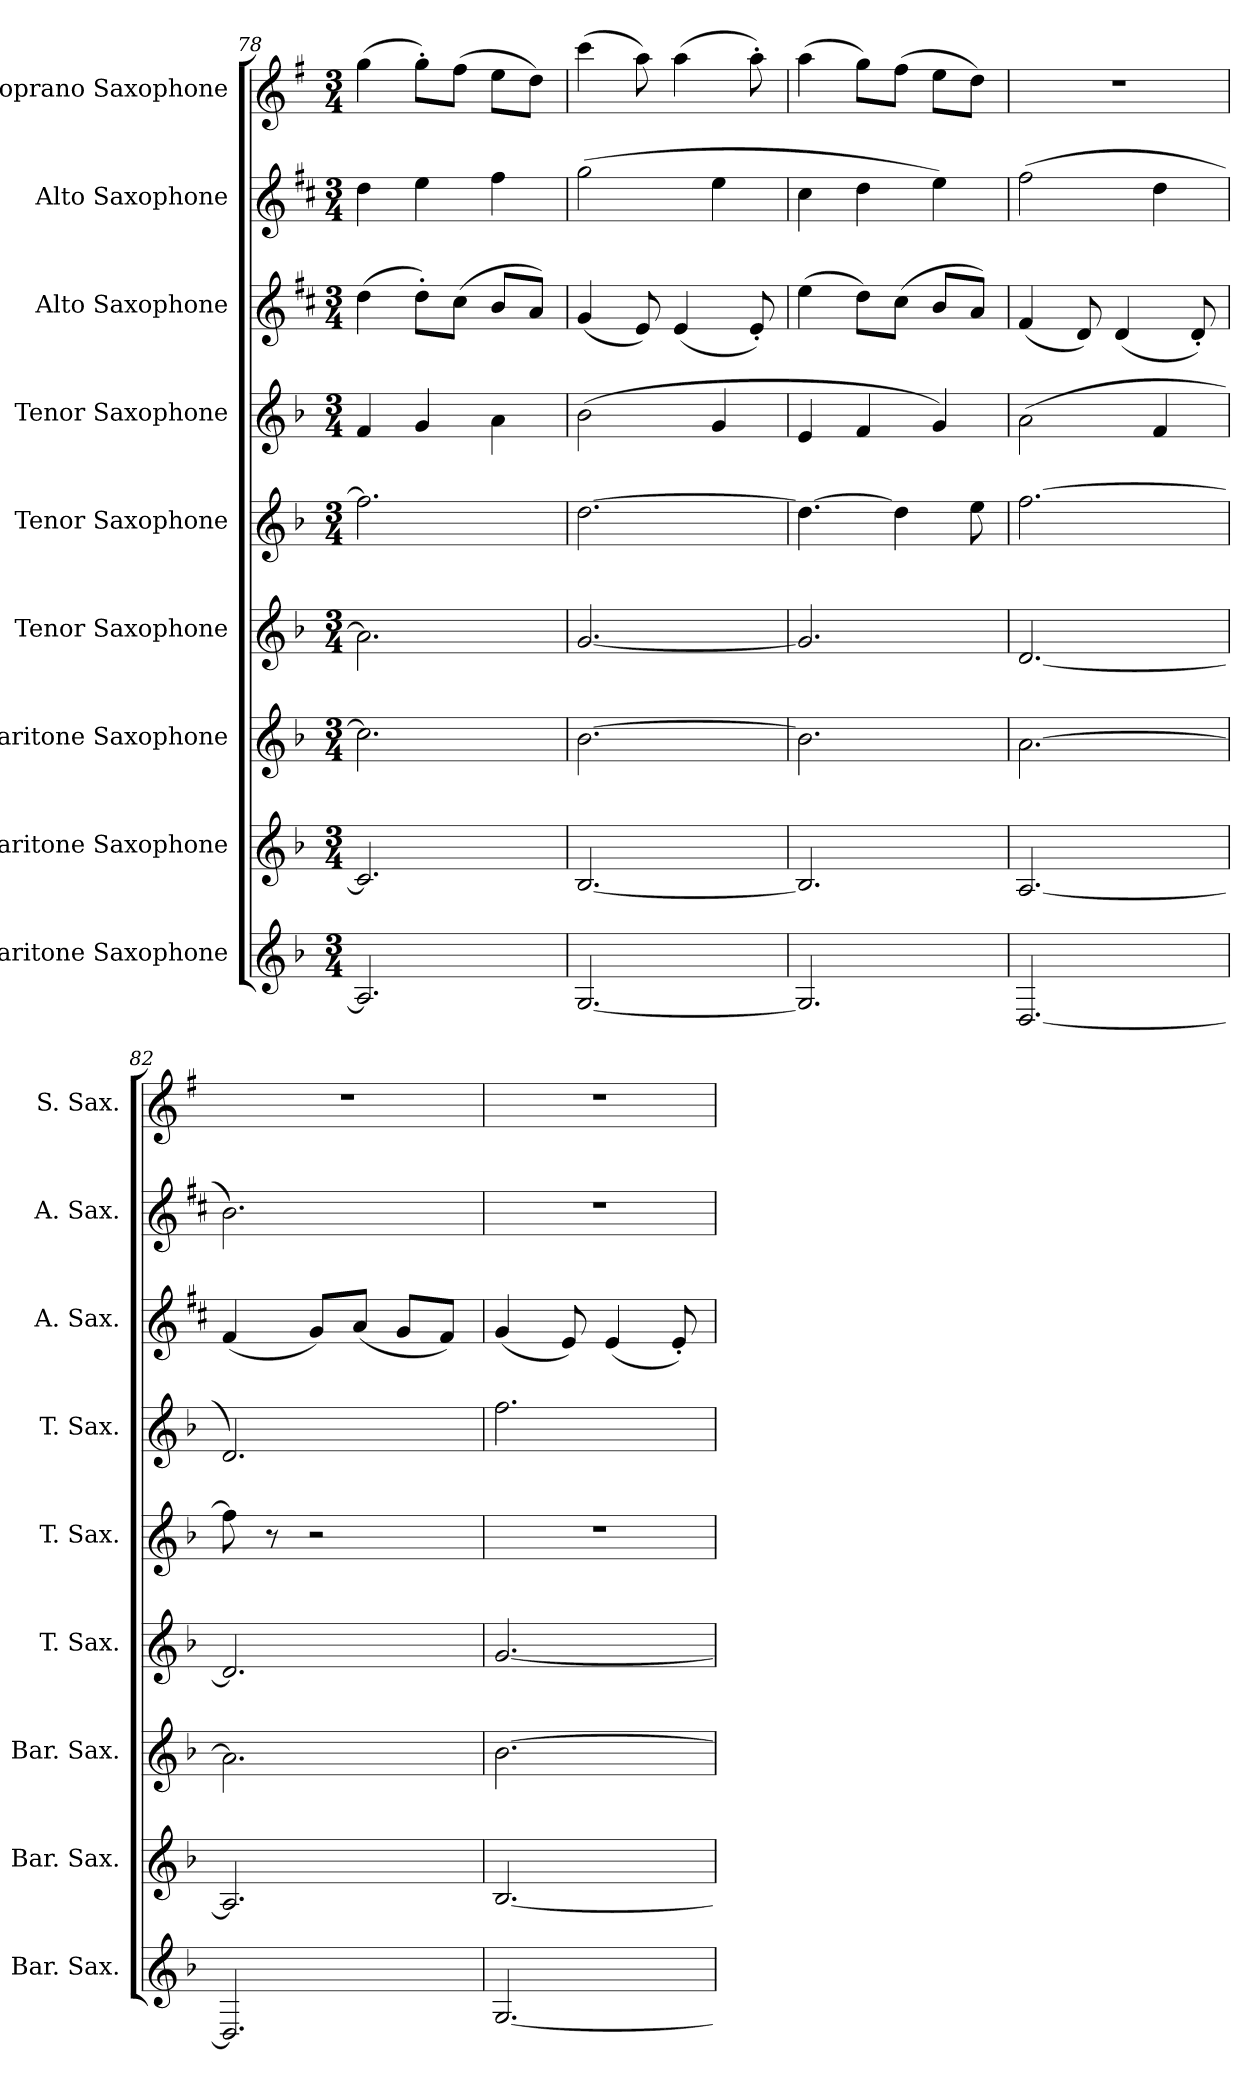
**kern	**kern	**kern	**kern	**kern	**kern	**kern	**kern	**kern
*part9	*part8	*part7	*part6	*part5	*part4	*part3	*part2	*part1
*staff9	*staff8	*staff7	*staff6	*staff5	*staff4	*staff3	*staff2	*staff1
*I"Baritone Saxophone	*I"Baritone Saxophone	*I"Baritone Saxophone	*I"Tenor Saxophone	*I"Tenor Saxophone	*I"Tenor Saxophone	*I"Alto Saxophone	*I"Alto Saxophone	*I"Soprano Saxophone
*I'Bar. Sax.	*I'Bar. Sax.	*I'Bar. Sax.	*I'T. Sax.	*I'T. Sax.	*I'T. Sax.	*I'A. Sax.	*I'A. Sax.	*I'S. Sax.
*clefG2	*clefG2	*clefG2	*clefG2	*clefG2	*clefG2	*clefG2	*clefG2	*clefG2
*ITrd12c21	*ITrd12c21	*ITrd12c21	*ITrd8c14	*ITrd8c14	*ITrd8c14	*ITrd5c9	*ITrd5c9	*ITrd1c2
*k[b-]	*k[b-]	*k[b-]	*k[b-]	*k[b-]	*k[b-]	*k[b-]	*k[b-]	*k[b-]
*M3/4	*M3/4	*M3/4	*M3/4	*M3/4	*M3/4	*M3/4	*M3/4	*M3/4
=78	=78	=78	=78	=78	=78	=78	=78	=78
2.AA/]	2.C/]	2.c\]	2.A\]	2.f\]	4F/	(4f\	4f\	(4ff\
.	.	.	.	.	4G/	8f'\L)	4g\	8ff'\L)
.	.	.	.	.	.	(8e\J	.	(8ee\J
.	.	.	.	.	4A\	8d/L	4a\	8dd\L
.	.	.	.	.	.	8c/J)	.	8cc\J)
=79	=79	=79	=79	=79	=79	=79	=79	=79
[2.GG/	[2.BB-/	[2.B-\	[2.G/	[2.d\	(2B-\	(4B-/	(2b-\	(4bb-\
.	.	.	.	.	.	8G/)	.	8gg\)
.	.	.	.	.	.	(4G/	.	(4gg\
.	.	.	.	.	4G/	.	4g\	.
.	.	.	.	.	.	8G'/)	.	8gg'\)
=80	=80	=80	=80	=80	=80	=80	=80	=80
2.GG/]	2.BB-/]	2.B-\]	2.G/]	4.d\_	4E/	(4g\	4e\	(4gg\
.	.	.	.	.	4F/	8f\L)	4f\	8ff\L)
.	.	.	.	4d\]	.	(8e\J	.	(8ee\J
.	.	.	.	.	4G/)	8d/L	4g\)	8dd\L
.	.	.	.	8e\	.	8c/J)	.	8cc\J)
=81	=81	=81	=81	=81	=81	=81	=81	=81
[2.DD/	[2.AA/	[2.A\	[2.D/	[2.f\	(2A\	(4A/	(2a\	2.r
.	.	.	.	.	.	8F/)	.	.
.	.	.	.	.	.	(4F/	.	.
.	.	.	.	.	4F/	.	4f\	.
.	.	.	.	.	.	8F'/)	.	.
!!LO:PB:g=z
=82	=82	=82	=82	=82	=82	=82	=82	=82
2.DD/]	2.AA/]	2.A\]	2.D/]	8f\]	2.D/)	(4A/	2.d\)	2.r
.	.	.	.	8r	.	.	.	.
.	.	.	.	2r	.	8B-/L)	.	.
.	.	.	.	.	.	(8c/J	.	.
.	.	.	.	.	.	8B-/L	.	.
.	.	.	.	.	.	8A/J)	.	.
=83	=83	=83	=83	=83	=83	=83	=83	=83
[2.GG/	[2.BB-/	[2.B-\	[2.G/	2.r	2.f\	(4B-/	2.r	2.r
.	.	.	.	.	.	8G/)	.	.
.	.	.	.	.	.	(4G/	.	.
.	.	.	.	.	.	8G'/)	.	.
=	=	=	=	=	=	=	=	=
*-	*-	*-	*-	*-	*-	*-	*-	*-
